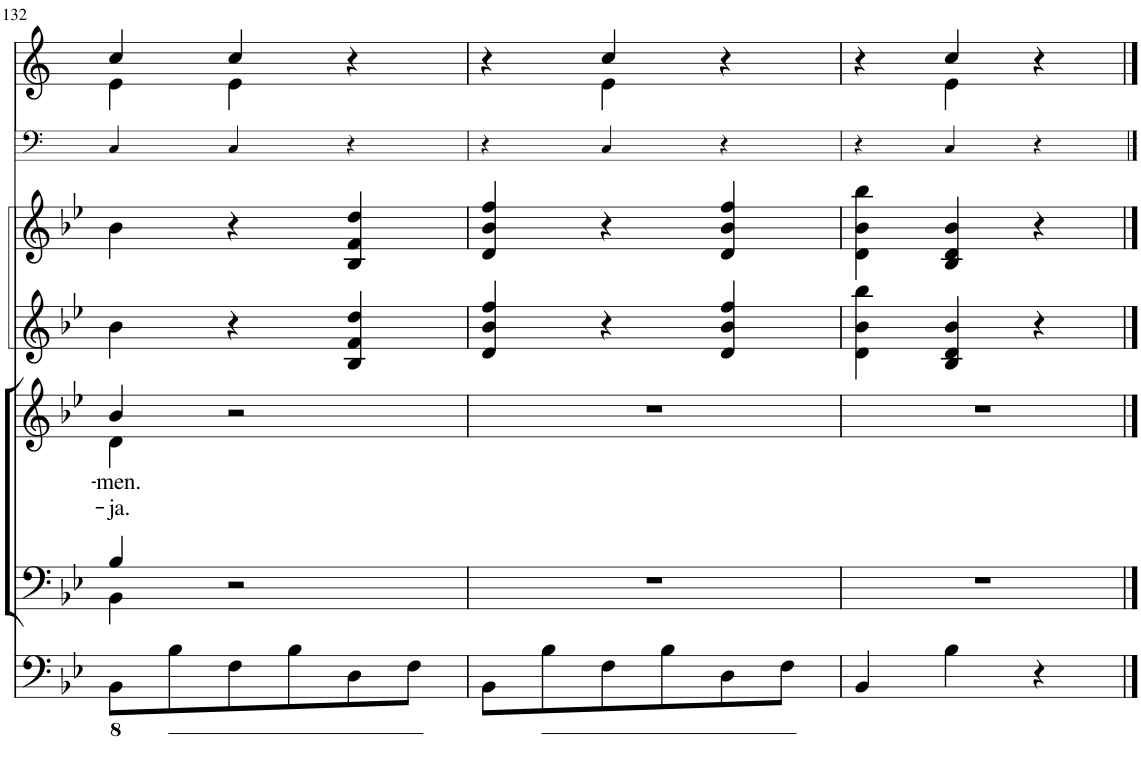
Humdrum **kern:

**kern	**kern	**kern	**text	**text	**kern	**kern	**kern	**kern
*part7	*part6	*part5	*part5	*part5	*part4	*part3	*part2	*part1
*staff7	*staff6	*staff5	*staff5	*staff5	*staff4	*staff3	*staff2	*staff1
*I"Organ	*I"Voice	*I"Voice	*	*	*I"Violin	*I"Violini	*I"Timpani in B[b]	*I"Clarini in B[b]
*	*	*	*	*	*I'Vln	*I'Vln	*I'Timp	*
!!LO:PB:g=z
*clefF4	*clefF4	*clefG2	*	*	*clefG2	*clefG2	*clefF4	*clefG2
*	*	*	*	*	*	*	*Trd1c2	*Trd1c2
*k[b-e-]	*k[b-e-]	*k[b-e-]	*	*	*k[b-e-]	*k[b-e-]	*k[]	*k[]
*M3/4	*M3/4	*M3/4	*	*	*M3/4	*M3/4	*M3/4	*M3/4
=132	=132	=132	=132	=132	=132	=132	=132	=132
*	*^	*	*	*	*	*	*	*
!	!	!	!	!LO:LY:b	!LO:LY:b	!	!	!	!
*	*	*	*^	*	*	*	*	*	*^
8BB-\L	4B-/	4BB-\	4b-/	4d\	-men.	-ja.	4b-\	4b-\	4C/	4cc/	4e\
8B-\	.	.	.	.	.	.	.	.	.	.	.
8F\	2r	2ryy	2r	2ryy	.	.	4r	4r	4C/	4cc/	4e\
8B-\	.	.	.	.	.	.	.	.	.	.	.
8D\	.	.	.	.	.	.	4B-/ 4f/ 4dd/	4B-/ 4f/ 4dd/	4r	4r	4ryy
8F\J	.	.	.	.	.	.	.	.	.	.	.
*	*v	*v	*	*	*	*	*	*	*	*	*
*	*	*v	*v	*	*	*	*	*	*	*
=133	=133	=133	=133	=133	=133	=133	=133	=133	=133
8BB-\L	2.r	2.r	.	.	4d/ 4b-/ 4ff/	4d/ 4b-/ 4ff/	4r	4r	4ryy
8B-\	.	.	.	.	.	.	.	.	.
8F\	.	.	.	.	4r	4r	4C/	4cc/	4e\
8B-\	.	.	.	.	.	.	.	.	.
8D\	.	.	.	.	4d/ 4b-/ 4ff/	4d/ 4b-/ 4ff/	4r	4r	4ryy
8F\J	.	.	.	.	.	.	.	.	.
=134	=134	=134	=134	=134	=134	=134	=134	=134	=134
4BB-/	2.r	2.r	.	.	4d\ 4b-\ 4bb-\	4d\ 4b-\ 4bb-\	4r	4r	4ryy
4B-\	.	.	.	.	4B-/ 4d/ 4b-/	4B-/ 4d/ 4b-/	4C/	4cc/	4e\
4r	.	.	.	.	4r	4r	4r	4r	4ryy
*	*	*	*	*	*	*	*	*v	*v
==	==	==	==	==	==	==	==	==
*-	*-	*-	*-	*-	*-	*-	*-	*-
